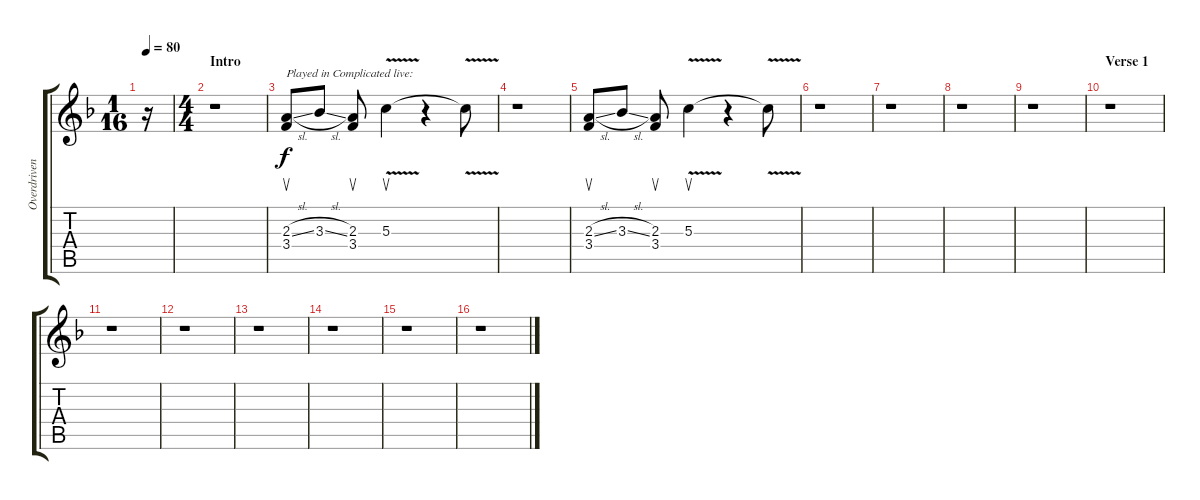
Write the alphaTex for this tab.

\track ("Overdriven guitar" "Overdriven") {instrument overdrivenguitar}
\staff {score tabs}
\tuning (E4 B3 G3 D3 A2 E2) {hide}
\ts (1 16)
\tempo 80
\clef g2
\ks dminor
r.16{dy f instrument overdrivenguitar} |
\ts (4 4)
\section ("" "Intro")
r.1 |
(2.3{sl} 3.4).8{su txt "Played in Complicated live:" volume 11 balance 0 instrument overdrivenguitar} 3.3{sl}.8 (2.3 3.4).8{su} 5.3{v}.4{su} r.4 5.3{t}.8 |
r.1 |
(2.3{sl} 3.4).8{su volume 11 balance 0 instrument overdrivenguitar} 3.3{sl}.8 (2.3 3.4).8{su} 5.3{v}.4{su} r.4 5.3{t}.8 |
r.1 |
r.1 |
r.1 |
r.1 |
\section ("" "Verse 1")
r.1 |
r.1 |
r.1 |
r.1 |
r.1 |
r.1 |
r.1
